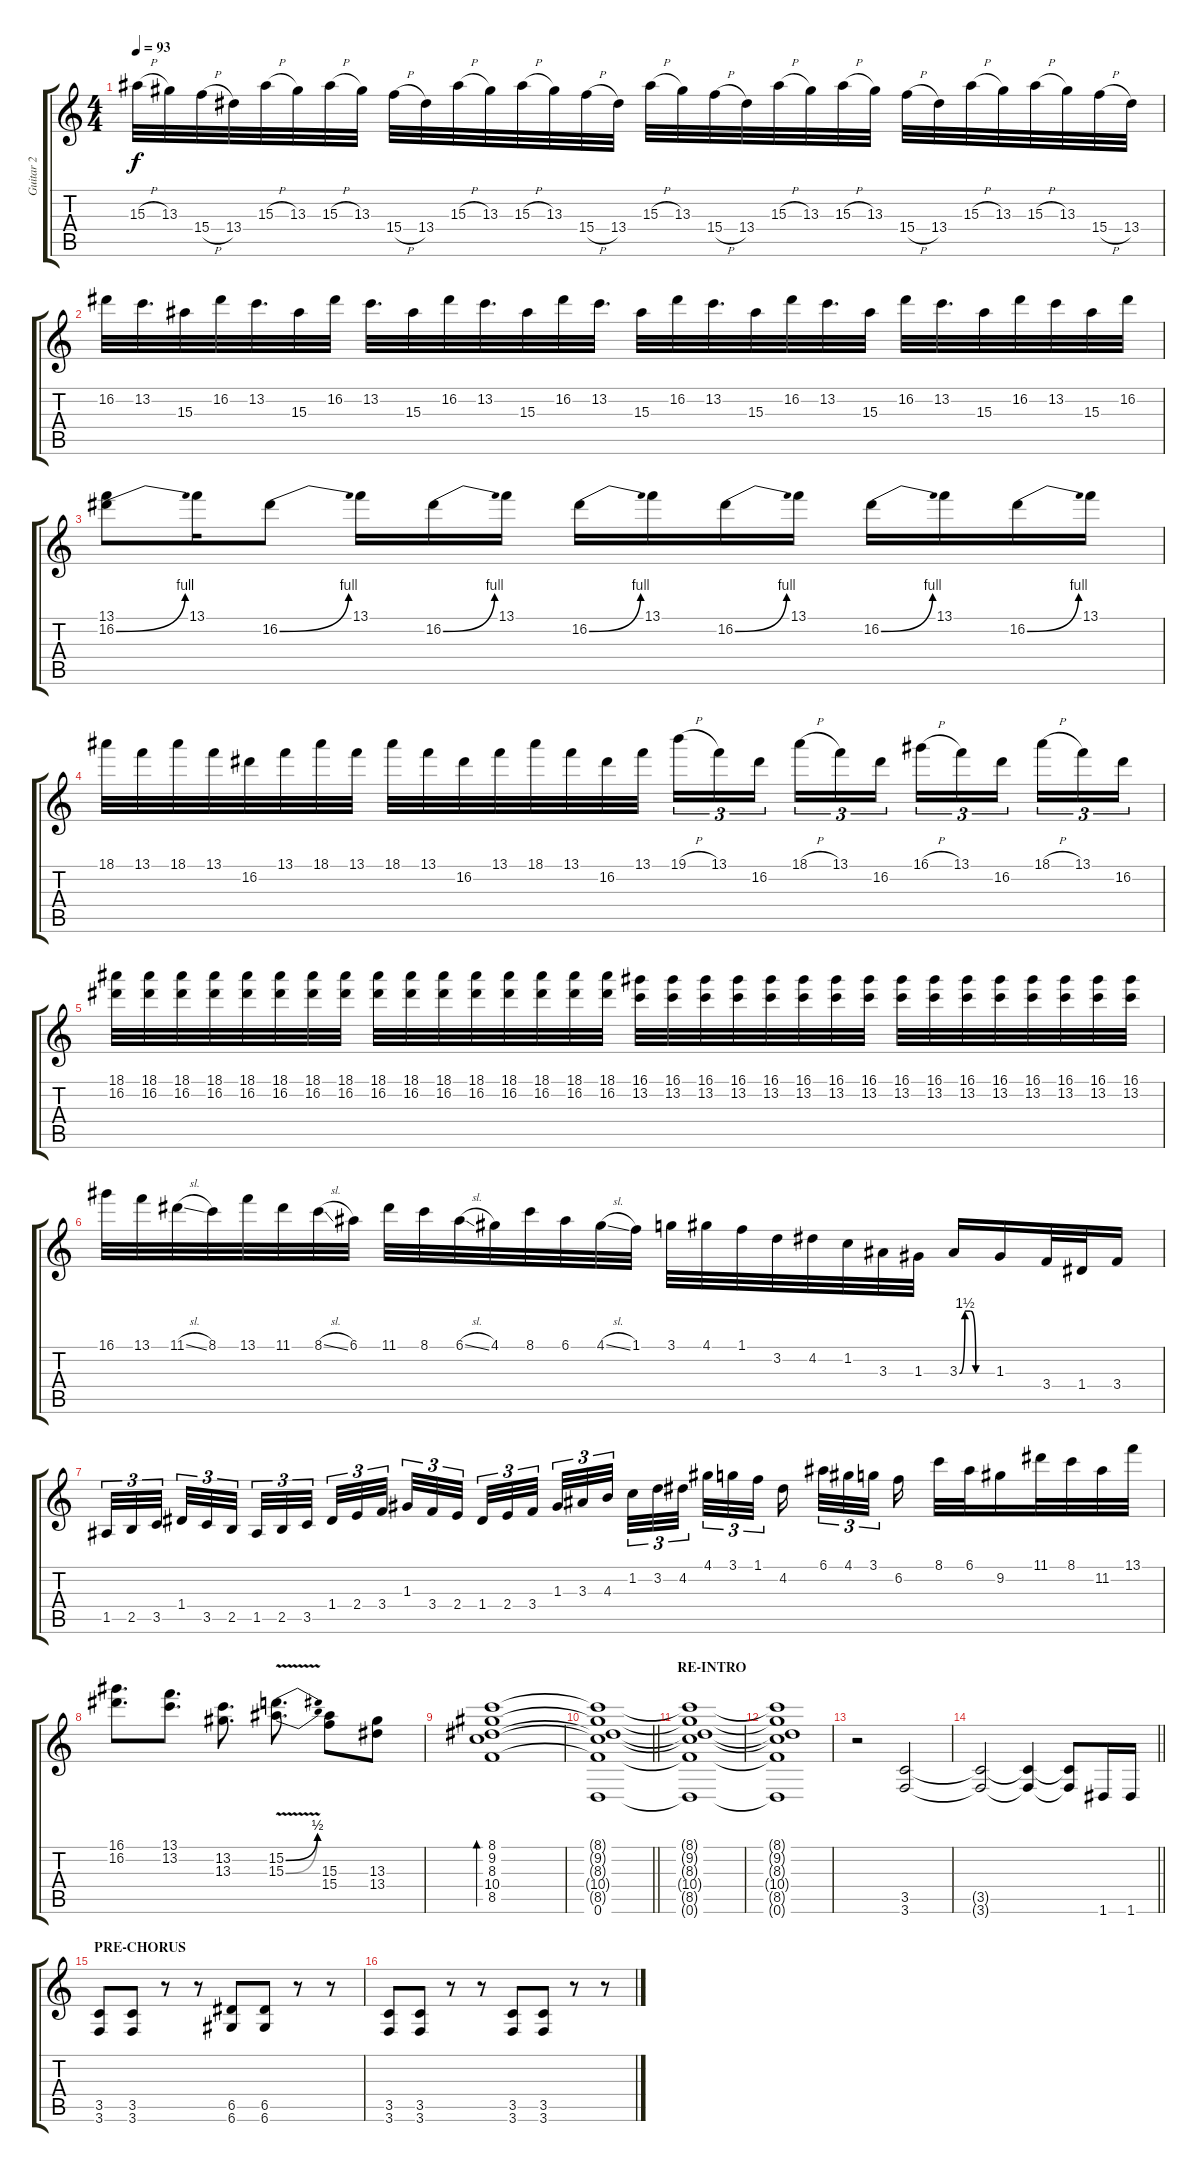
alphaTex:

\track ("Guitar 2" "Guitar 2") {instrument distortionguitar}
\staff {score tabs}
\tuning (E4 B3 G3 D3 A2 D2) {hide}
\ts (4 4)
\tempo 93
\clef g2
\ks c
15.3{h}.32{dy f} 13.3.32 15.4{h}.32 13.4.32 15.3{h}.32 13.3.32 15.3{h}.32 13.3.32 15.4{h}.32 13.4.32 15.3{h}.32 13.3.32 15.3{h}.32 13.3.32 15.4{h}.32 13.4.32 15.3{h}.32 13.3.32 15.4{h}.32 13.4.32 15.3{h}.32 13.3.32 15.3{h}.32 13.3.32 15.4{h}.32 13.4.32 15.3{h}.32 13.3.32 15.3{h}.32 13.3.32 15.4{h}.32 13.4.32 |
16.2.32 13.2.32{d} 15.3.32 16.2.32 13.2.32{d} 15.3.32 16.2.32 13.2.32{d} 15.3.32 16.2.32 13.2.32{d} 15.3.32 16.2.32 13.2.32{d} 15.3.32 16.2.32 13.2.32{d} 15.3.32 16.2.32 13.2.32{d} 15.3.32 16.2.32 13.2.32{d} 15.3.32 16.2.32 13.2.32 15.3.32 16.2.32 |
(13.1 16.2{be (bend 0 0 60 4)}).8 13.1.16 16.2{be (bend 0 0 60 4)}.8 13.1.16 16.2{be (bend 0 0 60 4)}.16 13.1.16 16.2{be (bend 0 0 60 4)}.16 13.1.16 16.2{be (bend 0 0 60 4)}.16 13.1.16 16.2{be (bend 0 0 60 4)}.16 13.1.16 16.2{be (bend 0 0 60 4)}.16 13.1.16 |
18.1.32 13.1.32 18.1.32 13.1.32 16.2.32 13.1.32 18.1.32 13.1.32 18.1.32 13.1.32 16.2.32 13.1.32 18.1.32 13.1.32 16.2.32 13.1.32 19.1{h}.16{tu (3 2)} 13.1.16{tu (3 2)} 16.2.16{tu (3 2) beam splitsecondary} 18.1{h}.16{tu (3 2)} 13.1.16{tu (3 2)} 16.2.16{tu (3 2)} 16.1{h}.16{tu (3 2)} 13.1.16{tu (3 2)} 16.2.16{tu (3 2) beam splitsecondary} 18.1{h}.16{tu (3 2)} 13.1.16{tu (3 2)} 16.2.16{tu (3 2)} |
(18.1 16.2).32 (18.1 16.2).32 (18.1 16.2).32 (18.1 16.2).32 (18.1 16.2).32 (18.1 16.2).32 (18.1 16.2).32 (18.1 16.2).32 (18.1 16.2).32 (18.1 16.2).32 (18.1 16.2).32 (18.1 16.2).32 (18.1 16.2).32 (18.1 16.2).32 (18.1 16.2).32 (18.1 16.2).32 (16.1 13.2).32 (16.1 13.2).32 (16.1 13.2).32 (16.1 13.2).32 (16.1 13.2).32 (16.1 13.2).32 (16.1 13.2).32 (16.1 13.2).32 (16.1 13.2).32 (16.1 13.2).32 (16.1 13.2).32 (16.1 13.2).32 (16.1 13.2).32 (16.1 13.2).32 (16.1 13.2).32 (16.1 13.2).32 |
16.1.32 13.1.32 11.1{sl}.32 8.1.32 13.1.32 11.1.32 8.1{sl}.32 6.1.32 11.1.32 8.1.32 6.1{sl}.32 4.1.32 8.1.32 6.1.32 4.1{sl}.32 1.1.32 3.1.32 4.1.32 1.1.32 3.2.32 4.2.32 1.2.32 3.3.32 1.3.32 3.3{be (custom 0 0 10 6 20 6 30 0 60 0)}.16 1.3.16 3.4.32 1.4.32 3.4.16 |
1.5.32{tu (3 2)} 2.5.32{tu (3 2)} 3.5.32{tu (3 2) beam splitsecondary} 1.4.32{tu (3 2)} 3.5.32{tu (3 2)} 2.5.32{tu (3 2) beam splitsecondary} 1.5.32{tu (3 2)} 2.5.32{tu (3 2)} 3.5.32{tu (3 2) beam splitsecondary} 1.4.32{tu (3 2)} 2.4.32{tu (3 2)} 3.4.32{tu (3 2)} 1.3.32{tu (3 2)} 3.4.32{tu (3 2)} 2.4.32{tu (3 2) beam splitsecondary} 1.4.32{tu (3 2)} 2.4.32{tu (3 2)} 3.4.32{tu (3 2) beam splitsecondary} 1.3.32{tu (3 2)} 3.3.32{tu (3 2)} 4.3.32{tu (3 2) beam splitsecondary} 1.2.32{tu (3 2)} 3.2.32{tu (3 2)} 4.2.32{tu (3 2)} 4.1.32{tu (3 2)} 3.1.32{tu (3 2)} 1.1.32{tu (3 2) beam splitsecondary} 4.2.16{beam splitsecondary} 6.1.32{tu (3 2)} 4.1.32{tu (3 2)} 3.1.32{tu (3 2) beam splitsecondary} 6.2.16 8.1.32 6.1.32 9.2.16 11.1.32 8.1.32 11.2.32 13.1.32 |
(16.1 16.2).8{d} (13.1 13.2).8{d} (13.2 13.3).8{d} (15.2{be (bend 0 0 60 2) v} 15.3{be (bend 0 0 60 2) v}).8{d} (15.3 15.4).8 (13.3 13.4).8 |
(8.1 9.2 8.3 10.4 8.5).1{bd 480 instrument distortionguitar} |
\barLineRight lightlight
(8.1{t} 9.2{t} 8.3{t} 10.4{t} 8.5{t} 0.6).1{volume 0} |
\section ("" "RE-INTRO")
(8.1{t} 9.2{t} 8.3{t} 10.4{t} 8.5{t} 0.6{t}).1 |
(8.1{t} 9.2{t} 8.3{t} 10.4{t} 8.5{t} 0.6{t}).1 |
r.2 (3.5 3.6).2{volume 15} |
\barLineRight lightlight
(3.5{t} 3.6{t}).2 (3.5{t} 3.6{t}).4 (3.5{t} 3.6{t}).8 1.6.16{balance 16} 1.6.16 |
\section ("" "PRE-CHORUS")
(3.5 3.6).8 (3.5 3.6).8 r.8 r.8 (6.5 6.6).8 (6.5 6.6).8 r.8 r.8 |
(3.5 3.6).8 (3.5 3.6).8 r.8 r.8 (3.5 3.6).8 (3.5 3.6).8 r.8 r.8
